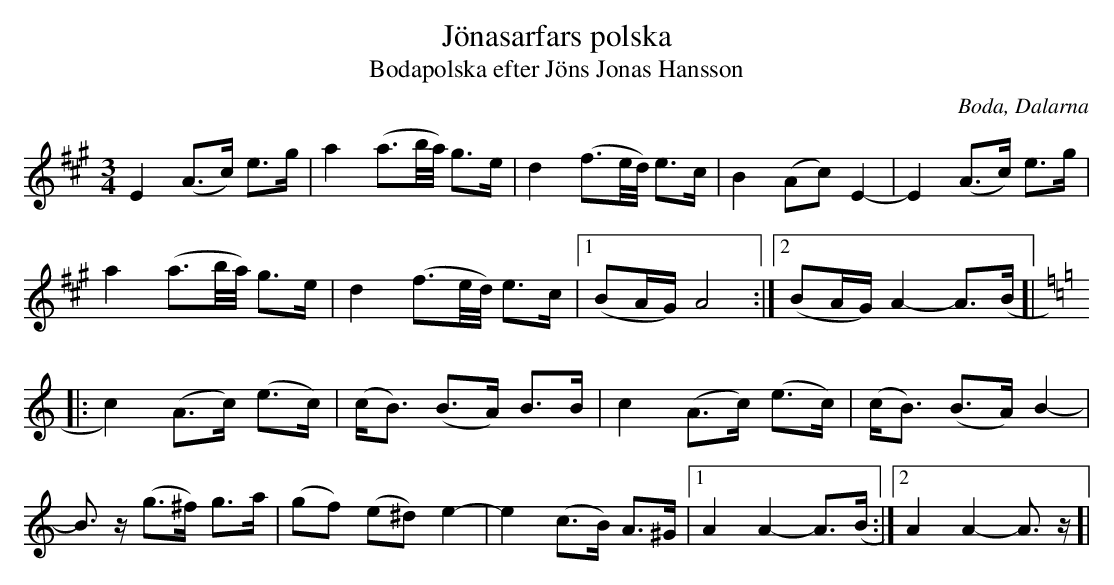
X:1
T:Jönasarfars polska
T:Bodapolska efter Jöns Jonas Hansson
O:Boda, Dalarna
M:3/4
L:1/8
K:A
E2 (A>c) e>g|a2 (a>b/a//) g>e|d2 (f>e/d//) e>c|B2 (Ac) E2-|E2 (A>c) e>g|
a2 (a>b/a//) g>e|d2 (f>e/d//) e>c|1(BA/G/) A4:|2(BA/G/) A2- A>(B]|[K:Am]
|:c2) (A>c) (e>c)|(c<B) (B>A) B>B|c2 (A>c) (e>c)|(c<B) (B>A) B2-|
B>z (g>^f) g>a|(gf) (e^d) e2-|e2 (c>B) A>^G|1 A2 A2- A>(B:|2A2 A2- A>z]|
